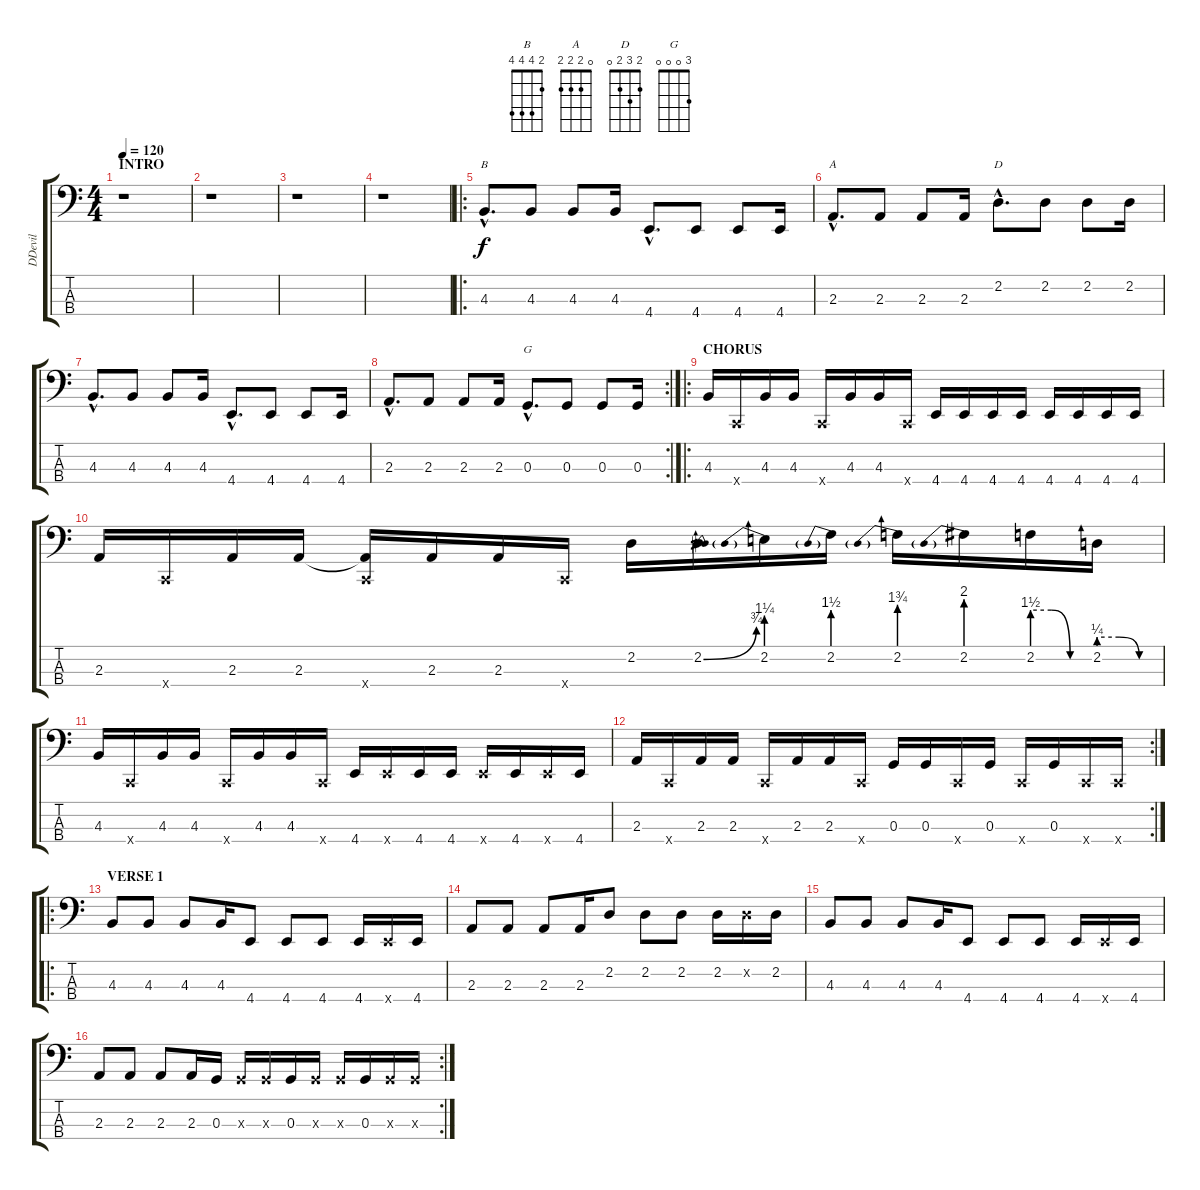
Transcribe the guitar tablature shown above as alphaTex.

\track ("DDevil" "DDevil") {instrument slapbass1}
\staff {score tabs}
\tuning (F2 C2 G1 C1) {hide}
\chord ("B" 2 4 4 4)
\chord ("A" 0 2 2 2)
\chord ("D" 2 3 2 0)
\chord ("G" 3 0 0 0)
\ts (4 4)
\section ("" "INTRO")
\tempo 120
\clef f4
\ks c
r.1{dy f instrument slapbass1} |
r.1 |
r.1 |
r.1 |
\ro
4.3{hac}.8{d ch "B"} 4.3.8 4.3.8 4.3.16 4.4{hac}.8{d} 4.4.8 4.4.8 4.4.16 |
2.3{hac}.8{d ch "A"} 2.3.8 2.3.8 2.3.16 2.2{hac}.8{d ch "D"} 2.2.8 2.2.8 2.2.16 |
4.3{hac}.8{d} 4.3.8 4.3.8 4.3.16 4.4{hac}.8{d} 4.4.8 4.4.8 4.4.16 |
\rc 2
2.3{hac}.8{d} 2.3.8 2.3.8 2.3.16 0.3{hac}.8{d ch "G"} 0.3.8 0.3.8 0.3.16 |
\ro
\section ("" "CHORUS")
4.3.16 0.4{x}.16 4.3.16 4.3.16 0.4{x}.16 4.3.16 4.3.16 0.4{x}.16 4.4.16 4.4.16 4.4.16 4.4.16 4.4.16 4.4.16 4.4.16 4.4.16 |
2.3.16 0.4{x}.16 2.3.16 2.3.16 (2.3{t} 0.4{x}).16 2.3.16 2.3.16 0.4{x}.16 2.2.16 2.2{be (bend 0 0 60 3)}.16 2.2{be (prebend 0 5 60 5)}.16 2.2{be (prebend 0 6 60 6)}.16 2.2{be (prebend 0 7 60 7)}.16 2.2{be (prebend 0 8 60 8)}.16 2.2{be (custom 0 6 20 6 40 0 60 0)}.16 2.2{be (custom 0 1 20 1 40 0 60 0)}.16 |
4.3.16 0.4{x}.16 4.3.16 4.3.16 0.4{x}.16 4.3.16 4.3.16 0.4{x}.16 4.4.16 4.4{x}.16 4.4.16 4.4.16 4.4{x}.16 4.4.16 4.4{x}.16 4.4.16 |
\rc 2
2.3.16 0.4{x}.16 2.3.16 2.3.16 0.4{x}.16 2.3.16 2.3.16 0.4{x}.16 0.3.16 0.3.16 0.4{x}.16 0.3.16 0.4{x}.16 0.3.16 0.4{x}.16 0.4{x}.16 |
\ro
\section ("" "VERSE 1")
4.3.8 4.3.8 4.3.8 4.3.16 4.4.8 4.4.8 4.4.8 4.4.16 4.4{x}.16 4.4.16 |
2.3.8 2.3.8 2.3.8 2.3.16 2.2.8 2.2.8 2.2.8 2.2.16 2.2{x}.16 2.2.16 |
4.3.8 4.3.8 4.3.8 4.3.16 4.4.8 4.4.8 4.4.8 4.4.16 4.4{x}.16 4.4.16 |
\rc 2
2.3.8 2.3.8 2.3.8 2.3.16 0.3.16 0.3{x}.16 0.3{x}.16 0.3.16 0.3{x}.16 0.3{x}.16 0.3.16 0.3{x}.16 0.3{x}.16
